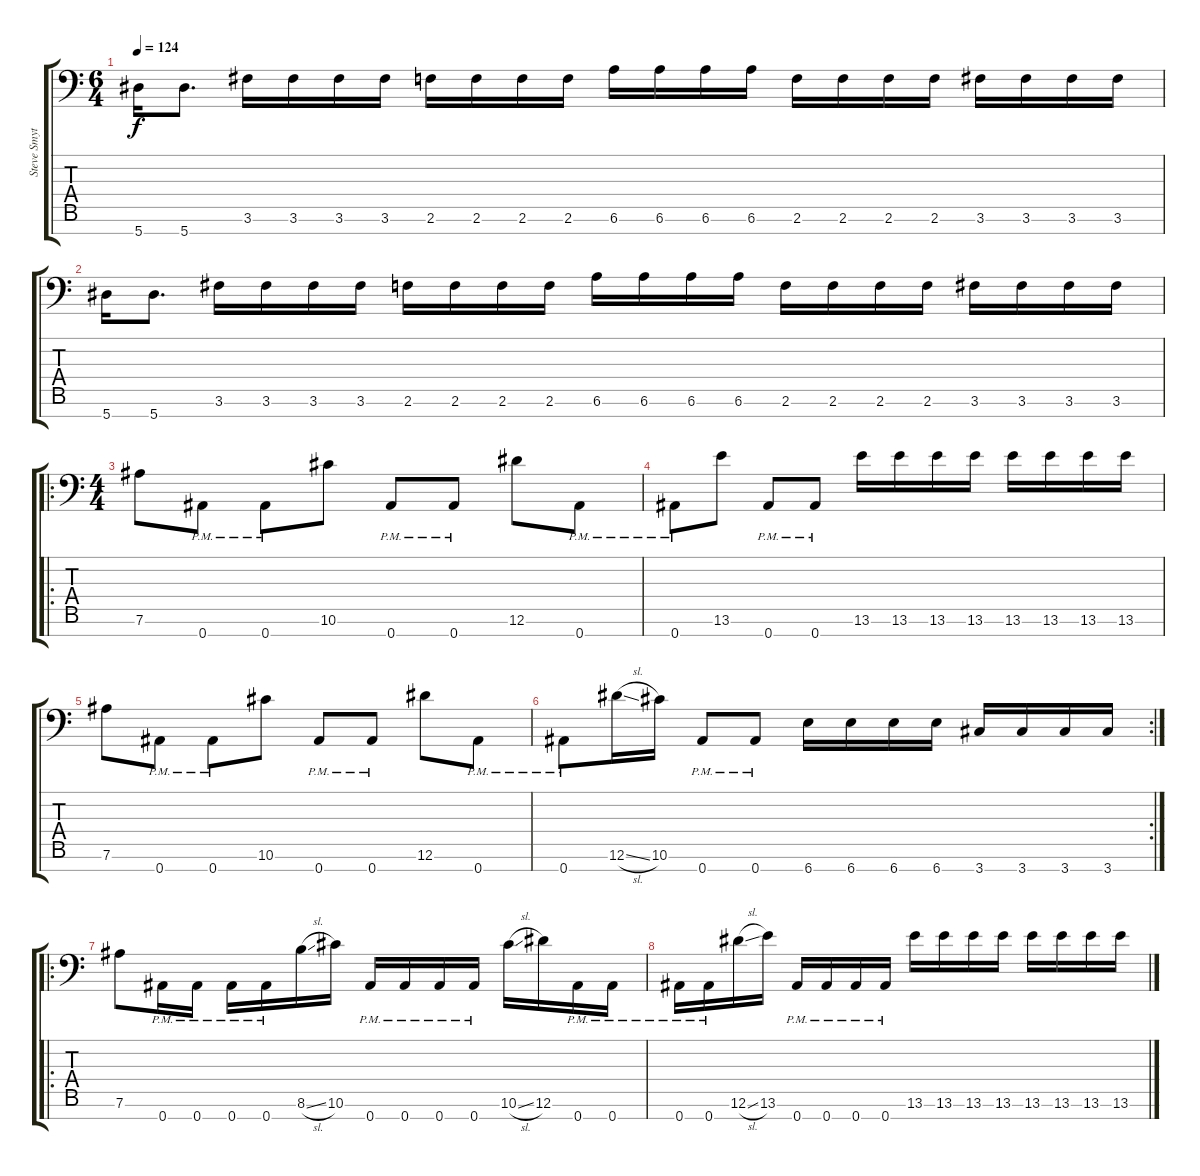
\track ("Steve Smyth Rhythm" "Steve Smyt") {instrument distortionguitar}
\staff {score tabs}
\tuning (Eb4 Bb3 Gb3 Db3 Ab2 Eb2 Bb1) {hide}
\ts (6 4)
\tempo 124
\clef f4
\ks c
5.7.16{dy f} 5.7.8{d} 3.6.16 3.6.16 3.6.16 3.6.16 2.6.16 2.6.16 2.6.16 2.6.16 6.6.16 6.6.16 6.6.16 6.6.16 2.6.16 2.6.16 2.6.16 2.6.16 3.6.16 3.6.16 3.6.16 3.6.16 |
5.7.16 5.7.8{d} 3.6.16 3.6.16 3.6.16 3.6.16 2.6.16 2.6.16 2.6.16 2.6.16 6.6.16 6.6.16 6.6.16 6.6.16 2.6.16 2.6.16 2.6.16 2.6.16 3.6.16 3.6.16 3.6.16 3.6.16 |
\ro
\ts (4 4)
7.6.8 0.7{pm}.8 0.7{pm}.8 10.6.8 0.7{pm}.8 0.7{pm}.8 12.6.8 0.7{pm}.8 |
0.7{pm}.8 13.6.8 0.7{pm}.8 0.7{pm}.8 13.6.16 13.6.16 13.6.16 13.6.16 13.6.16 13.6.16 13.6.16 13.6.16 |
7.6.8 0.7{pm}.8 0.7{pm}.8 10.6.8 0.7{pm}.8 0.7{pm}.8 12.6.8 0.7{pm}.8 |
\rc 2
0.7{pm}.8 12.6{sl}.16 10.6.16 0.7{pm}.8 0.7{pm}.8 6.7.16 6.7.16 6.7.16 6.7.16 3.7.16 3.7.16 3.7.16 3.7.16 |
\ro
7.6.8 0.7{pm}.16 0.7{pm}.16 0.7{pm}.16 0.7{pm}.16 8.6{sl}.16 10.6.16 0.7{pm}.16 0.7{pm}.16 0.7{pm}.16 0.7{pm}.16 10.6{sl}.16 12.6.16 0.7{pm}.16 0.7{pm}.16 |
0.7{pm}.16 0.7{pm}.16 12.6{sl}.16 13.6.16 0.7{pm}.16 0.7{pm}.16 0.7{pm}.16 0.7{pm}.16 13.6.16 13.6.16 13.6.16 13.6.16 13.6.16 13.6.16 13.6.16 13.6.16
